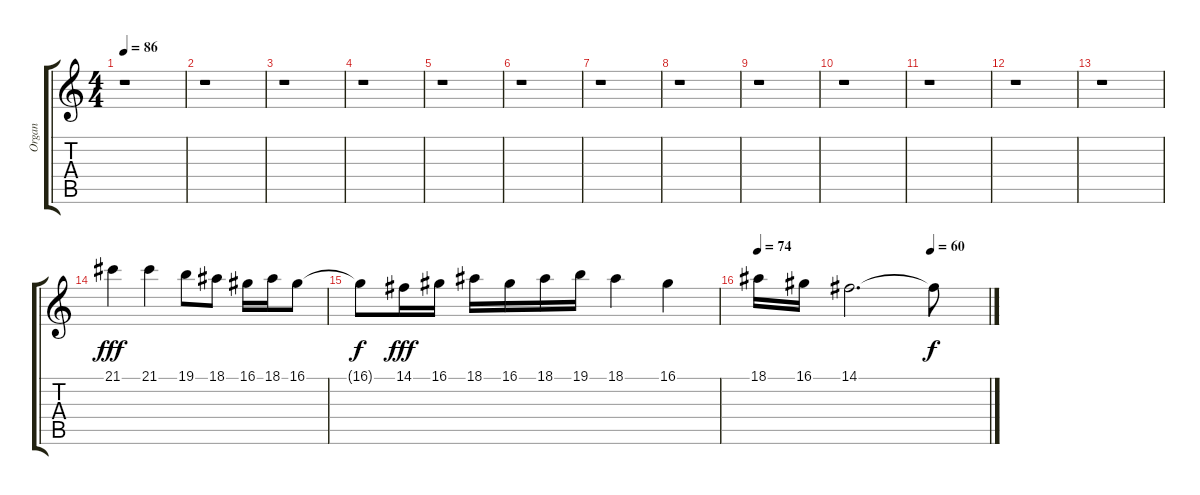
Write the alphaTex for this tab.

\track ("Organ" "Organ") {instrument churchorgan}
\staff {score tabs}
\tuning (E4 B3 G3 D3 A2 E2) {hide}
\ts (4 4)
\tempo 86
\clef g2
\ks c
r.1{dy fff} |
r.1 |
r.1 |
r.1 |
r.1 |
r.1 |
r.1 |
r.1 |
r.1 |
r.1 |
r.1 |
r.1 |
r.1 |
21.1.4{volume 11 instrument ocarina} 21.1.4 19.1.8 18.1.8 16.1.16 18.1.16 16.1.8 |
16.1{t}.8{dy f} 14.1.16{dy fff} 16.1.16 18.1.16 16.1.16 18.1.16 19.1.16 18.1.4 16.1.4 |
\tempo 74
\tempo (60 0.75)
18.1.16 16.1.16 14.1.2{d} 14.1{t}.8{dy f}
